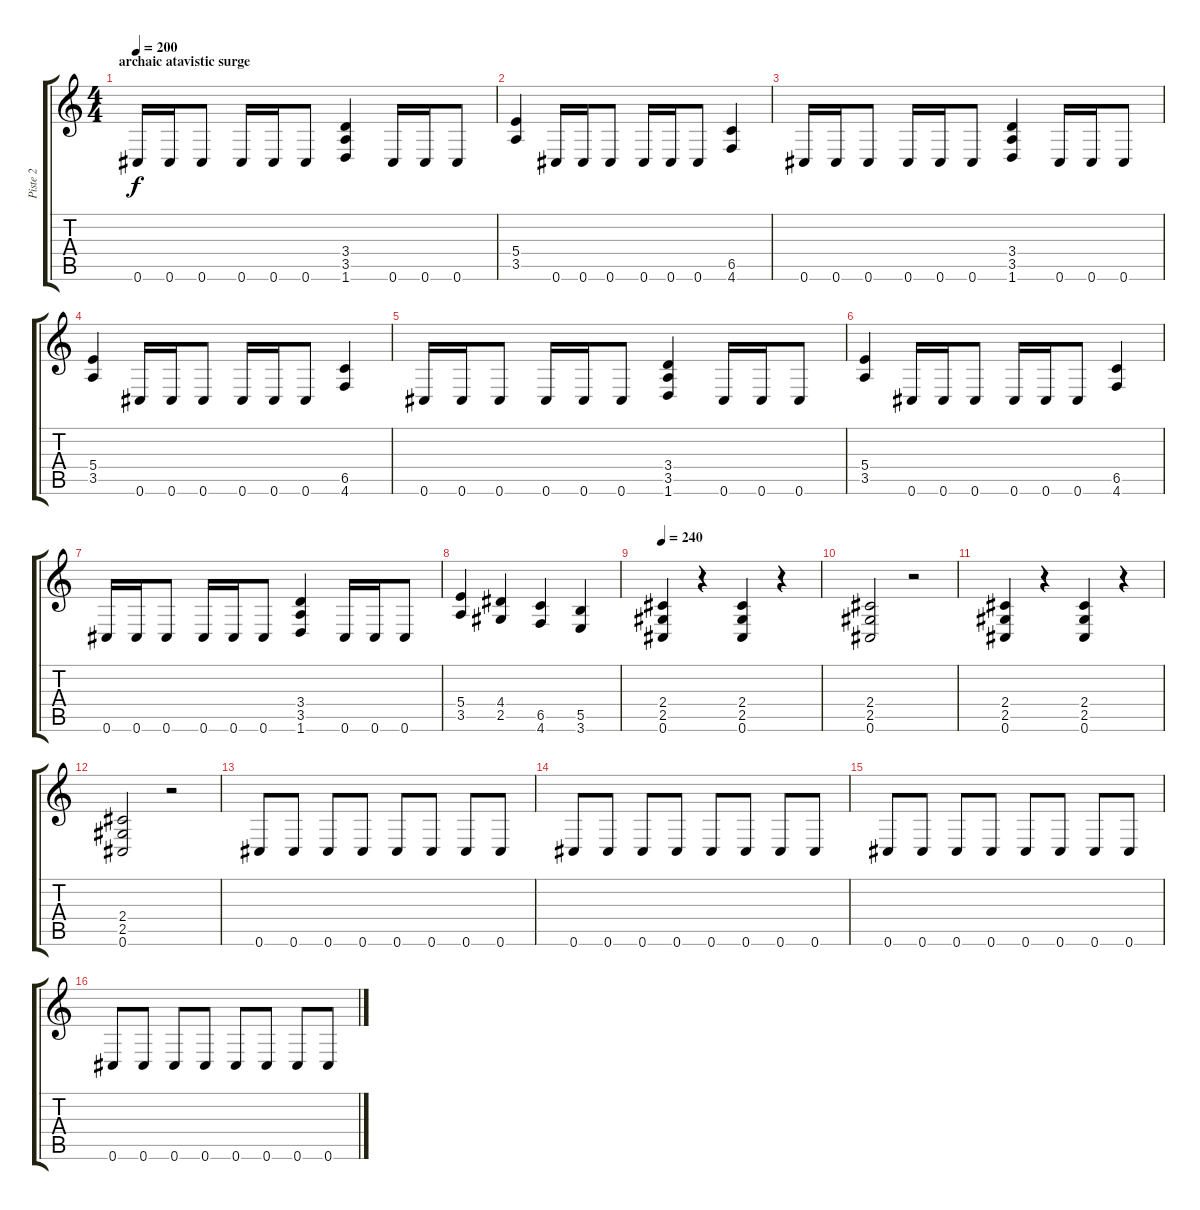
\track ("Piste 2" "Piste 2") {instrument distortionguitar}
\staff {score tabs}
\tuning (Db4 Ab3 E3 B2 Gb2 Db2) {hide}
\ts (4 4)
\section ("" "archaic atavistic surge")
\tempo 200
\clef g2
\ks c
0.6.16{dy f} 0.6.16 0.6.8 0.6.16 0.6.16 0.6.8 (3.4 3.5 1.6).4 0.6.16 0.6.16 0.6.8 |
(5.4 3.5).4 0.6.16 0.6.16 0.6.8 0.6.16 0.6.16 0.6.8 (6.5 4.6).4 |
0.6.16 0.6.16 0.6.8 0.6.16 0.6.16 0.6.8 (3.4 3.5 1.6).4 0.6.16 0.6.16 0.6.8 |
(5.4 3.5).4 0.6.16 0.6.16 0.6.8 0.6.16 0.6.16 0.6.8 (6.5 4.6).4 |
0.6.16 0.6.16 0.6.8 0.6.16 0.6.16 0.6.8 (3.4 3.5 1.6).4 0.6.16 0.6.16 0.6.8 |
(5.4 3.5).4 0.6.16 0.6.16 0.6.8 0.6.16 0.6.16 0.6.8 (6.5 4.6).4 |
0.6.16 0.6.16 0.6.8 0.6.16 0.6.16 0.6.8 (3.4 3.5 1.6).4 0.6.16 0.6.16 0.6.8 |
(5.4 3.5).4 (4.4 2.5).4 (6.5 4.6).4 (5.5 3.6).4 |
\tempo 240
(2.4 2.5 0.6).4 r.4 (2.4 2.5 0.6).4 r.4 |
(2.4 2.5 0.6).2 r.2 |
(2.4 2.5 0.6).4 r.4 (2.4 2.5 0.6).4 r.4 |
(2.4 2.5 0.6).2 r.2 |
0.6.8 0.6.8 0.6.8 0.6.8 0.6.8 0.6.8 0.6.8 0.6.8 |
0.6.8 0.6.8 0.6.8 0.6.8 0.6.8 0.6.8 0.6.8 0.6.8 |
0.6.8 0.6.8 0.6.8 0.6.8 0.6.8 0.6.8 0.6.8 0.6.8 |
0.6.8 0.6.8 0.6.8 0.6.8 0.6.8 0.6.8 0.6.8 0.6.8
